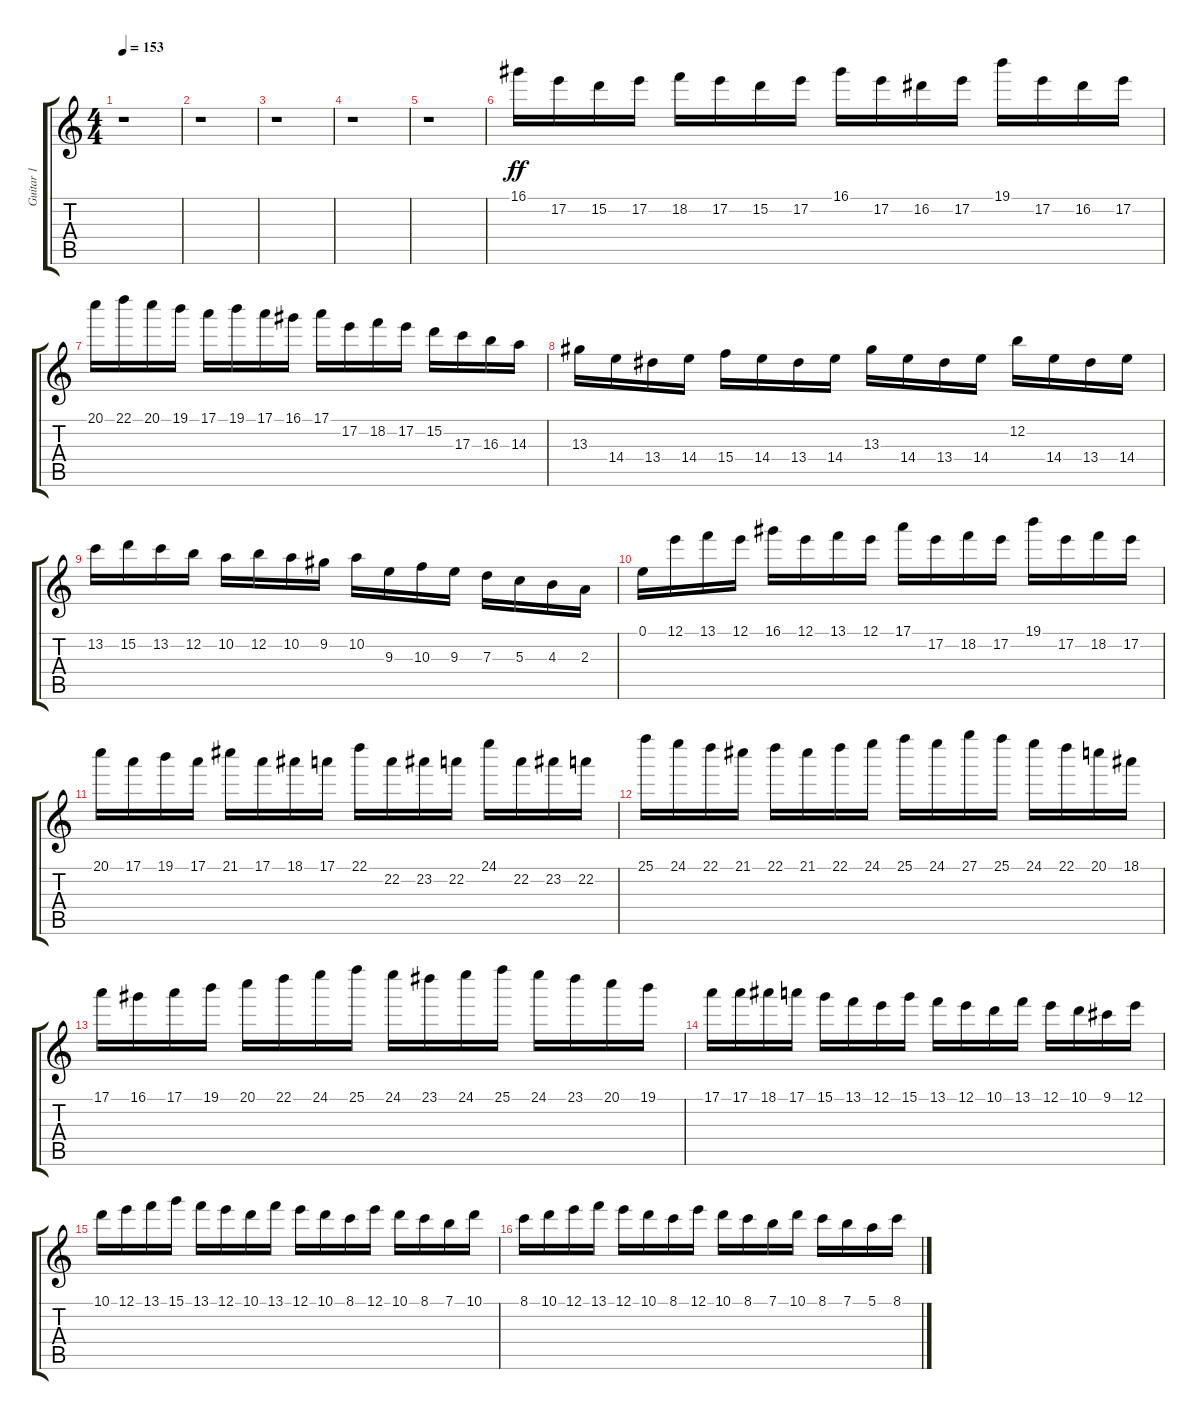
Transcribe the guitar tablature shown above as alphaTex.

\track ("Guitar 1" "Guitar 1") {instrument distortionguitar}
\staff {score tabs}
\tuning (E4 B3 G3 D3 A2 E2) {hide}
\ts (4 4)
\tempo 153
\clef g2
\ks c
r.1{dy ff} |
r.1 |
r.1 |
r.1 |
r.1 |
16.1.16 17.2.16 15.2.16 17.2.16 18.2.16 17.2.16 15.2.16 17.2.16 16.1.16 17.2.16 16.2.16 17.2.16 19.1.16 17.2.16 16.2.16 17.2.16 |
20.1.16 22.1.16 20.1.16 19.1.16 17.1.16 19.1.16 17.1.16 16.1.16 17.1.16 17.2.16 18.2.16 17.2.16 15.2.16 17.3.16 16.3.16 14.3.16 |
13.3.16 14.4.16 13.4.16 14.4.16 15.4.16 14.4.16 13.4.16 14.4.16 13.3.16 14.4.16 13.4.16 14.4.16 12.2.16 14.4.16 13.4.16 14.4.16 |
13.2.16 15.2.16 13.2.16 12.2.16 10.2.16 12.2.16 10.2.16 9.2.16 10.2.16 9.3.16 10.3.16 9.3.16 7.3.16 5.3.16 4.3.16 2.3.16 |
0.1.16 12.1.16 13.1.16 12.1.16 16.1.16 12.1.16 13.1.16 12.1.16 17.1.16 17.2.16 18.2.16 17.2.16 19.1.16 17.2.16 18.2.16 17.2.16 |
20.1.16 17.1.16 19.1.16 17.1.16 21.1.16 17.1.16 18.1.16 17.1.16 22.1.16 22.2.16 23.2.16 22.2.16 24.1.16 22.2.16 23.2.16 22.2.16 |
25.1.16 24.1.16 22.1.16 21.1.16 22.1.16 21.1.16 22.1.16 24.1.16 25.1.16 24.1.16 27.1.16 25.1.16 24.1.16 22.1.16 20.1.16 18.1.16 |
17.1.16 16.1.16 17.1.16 19.1.16 20.1.16 22.1.16 24.1.16 25.1.16 24.1.16 23.1.16 24.1.16 25.1.16 24.1.16 23.1.16 20.1.16 19.1.16 |
17.1.16 17.1.16 18.1.16 17.1.16 15.1.16 13.1.16 12.1.16 15.1.16 13.1.16 12.1.16 10.1.16 13.1.16 12.1.16 10.1.16 9.1.16 12.1.16 |
10.1.16 12.1.16 13.1.16 15.1.16 13.1.16 12.1.16 10.1.16 13.1.16 12.1.16 10.1.16 8.1.16 12.1.16 10.1.16 8.1.16 7.1.16 10.1.16 |
8.1.16 10.1.16 12.1.16 13.1.16 12.1.16 10.1.16 8.1.16 12.1.16 10.1.16 8.1.16 7.1.16 10.1.16 8.1.16 7.1.16 5.1.16 8.1.16
